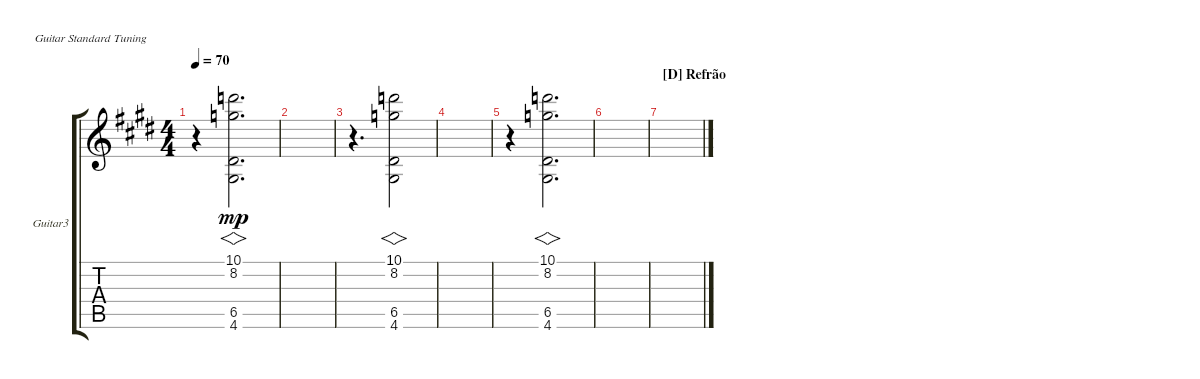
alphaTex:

\defaultSystemsLayout 4
\bracketExtendMode groupsimilarinstruments
\firstSystemTrackNameOrientation horizontal
\otherSystemsTrackNameOrientation horizontal
\track ("Guitar III" "Guitar3") {instrument overdrivenguitar}
\staff {score tabs}
\tuning (E4 B3 G3 D3 A2 E2)
\ts (4 4)
\tempo 70
\clef g2
\scale
0.5
\ks e
r.4{dy mp} (4.6 6.5 8.2 10.1).2{vs d} |
\scale
0.5 |
\scale
0.5 r.4{d} (4.6 6.5 8.2 10.1).2{vs} |
\scale
0.5 |
\scale
0.5 r.4 (4.6 6.5 8.2 10.1).2{vs d} |
\scale
0.5 |
\section ("D" "Refrão")
\scale
0.5 |
|
|
|
|
\scale
0.5 |
\scale
0.5
